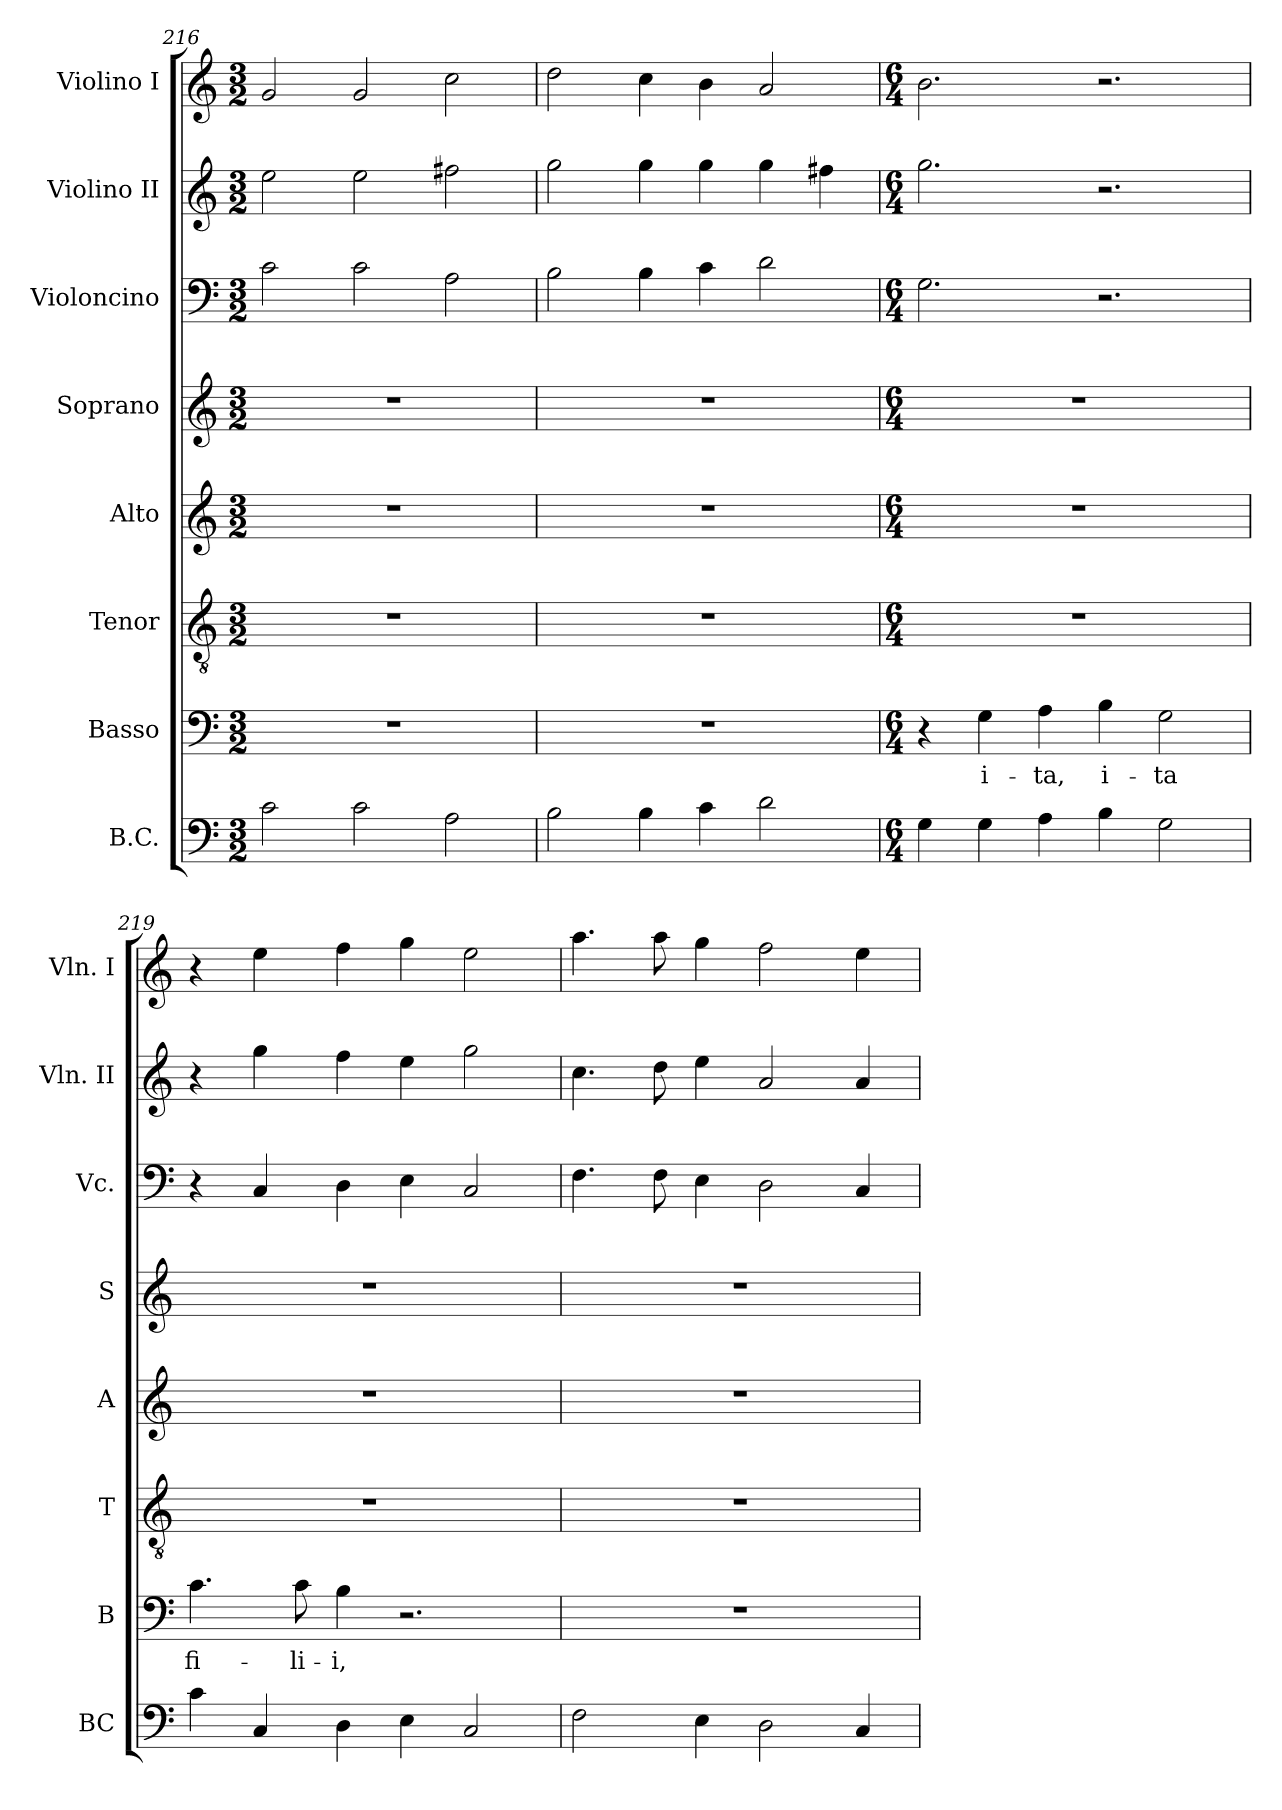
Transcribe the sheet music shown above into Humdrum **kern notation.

**kern	**kern	**text	**kern	**kern	**kern	**kern	**kern	**kern
*part8	*part7	*part7	*part6	*part5	*part4	*part3	*part2	*part1
*staff8	*staff7	*staff7	*staff6	*staff5	*staff4	*staff3	*staff2	*staff1
*I"B.C.	*I"Basso	*	*I"Tenor	*I"Alto	*I"Soprano	*I"Violoncino	*I"Violino II	*I"Violino I
*I'BC	*I'B	*	*I'T	*I'A	*I'S	*I'Vc.	*I'Vln. II	*I'Vln. I
*clefF4	*clefF4	*	*clefGv2	*clefG2	*clefG2	*clefF4	*clefG2	*clefG2
*k[]	*k[]	*	*k[]	*k[]	*k[]	*k[]	*k[]	*k[]
*C:	*C:	*	*C:	*C:	*C:	*C:	*C:	*C:
*M3/2	*M3/2	*	*M3/2	*M3/2	*M3/2	*M3/2	*M3/2	*M3/2
=216	=216	=216	=216	=216	=216	=216	=216	=216
2c\	1.r	.	1.r	1.r	1.r	2c\	2ee\	2g/
2c\	.	.	.	.	.	2c\	2ee\	2g/
2A\	.	.	.	.	.	2A\	2ff#X\	2cc\
=217	=217	=217	=217	=217	=217	=217	=217	=217
2B\	1.r	.	1.r	1.r	1.r	2B\	2gg\	2dd\
4B\	.	.	.	.	.	4B\	4gg\	4cc\
4c\	.	.	.	.	.	4c\	4gg\	4b\
2d\	.	.	.	.	.	2d\	4gg\	2a/
.	.	.	.	.	.	.	4ff#X\	.
!!LO:PB:g=z
=218	=218	=218	=218	=218	=218	=218	=218	=218
*M6/4	*M6/4	*	*M6/4	*M6/4	*M6/4	*M6/4	*M6/4	*M6/4
4G\	4r	.	1.r	1.r	1.r	2.G\	2.gg\	2.b\
!	!	!LO:LY:b	!	!	!	!	!	!
4G\	4G\	i-	.	.	.	.	.	.
!	!	!LO:LY:b	!	!	!	!	!	!
4A\	4A\	-ta,	.	.	.	.	.	.
!	!	!LO:LY:b	!	!	!	!	!	!
4B\	4B\	i-	.	.	.	2.r	2.r	2.r
!	!	!LO:LY:b	!	!	!	!	!	!
2G\	2G\	-ta	.	.	.	.	.	.
=219	=219	=219	=219	=219	=219	=219	=219	=219
!	!	!LO:LY:b	!	!	!	!	!	!
4c\	4.c\	fi-	1.r	1.r	1.r	4r	4r	4r
4C/	.	.	.	.	.	4C/	4gg\	4ee\
!	!	!LO:LY:b	!	!	!	!	!	!
.	8c\	-li-	.	.	.	.	.	.
!	!	!LO:LY:b	!	!	!	!	!	!
4D\	4B\	-i,	.	.	.	4D\	4ff\	4ff\
4E\	2.r	.	.	.	.	4E\	4ee\	4gg\
2C/	.	.	.	.	.	2C/	2gg\	2ee\
=220	=220	=220	=220	=220	=220	=220	=220	=220
2F\	1.r	.	1.r	1.r	1.r	4.F\	4.cc\	4.aa\
.	.	.	.	.	.	8F\	8dd\	8aa\
4E\	.	.	.	.	.	4E\	4ee\	4gg\
2D\	.	.	.	.	.	2D\	2a/	2ff\
4C/	.	.	.	.	.	4C/	4a/	4ee\
=	=	=	=	=	=	=	=	=
*-	*-	*-	*-	*-	*-	*-	*-	*-
